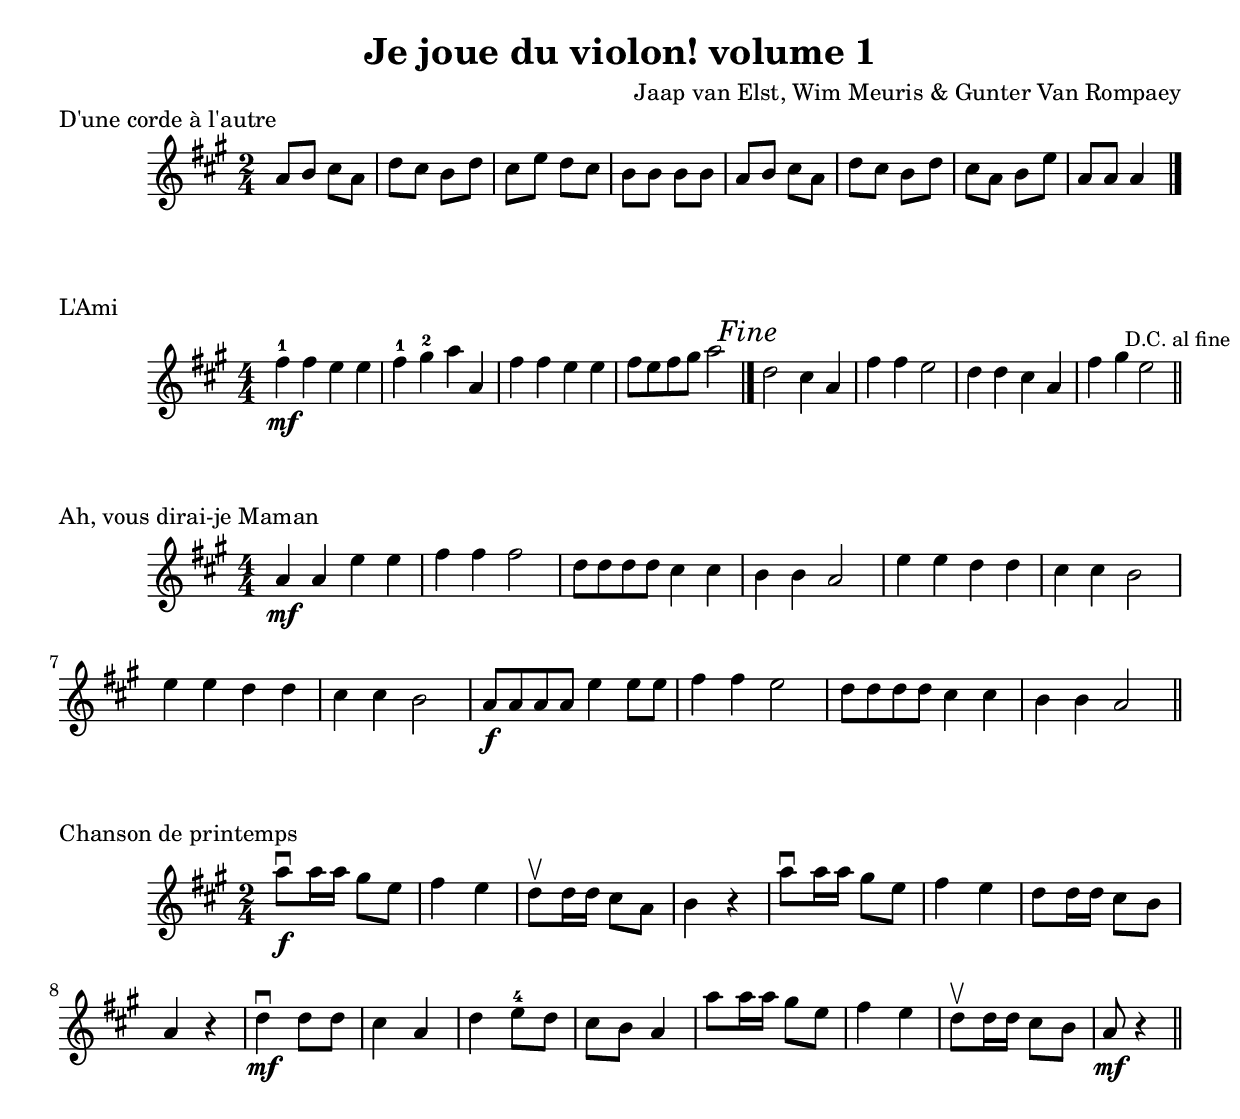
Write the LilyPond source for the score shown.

DSfine = {
  \once \override Score.RehearsalMark #'break-visibility = #'#(#t #t #f)
  \mark \markup { \small "D.S. al fine" }
}

DS = {
  \once \override Score.RehearsalMark #'break-visibility = #'#(#t #t #f)
  \mark \markup { \small "D.S." }
}

DCfine = {
  \once \override Score.RehearsalMark #'break-visibility = #'#(#t #t #f)
  \mark \markup { \small "D.C. al fine" }
}

DCcoda = {
  \once \override Score.RehearsalMark #'break-visibility = #'#(#t #t #f)
  \mark \markup { \small "D.C. al coda" }
}

DScoda = {
  \once \override Score.RehearsalMark #'break-visibility = #'#(#t #t #f)
  \mark \markup { \small "D.S. al coda" }
}

Fine = {
  \once \override Score.RehearsalMark #'break-visibility = #'#(#t #t #f)
  \mark \markup { \italic "Fine" }
}

GotoCoda = {
  \once \override Score.RehearsalMark #'break-visibility = #'#(#t #t #f)
  \mark \markup { \small \musicglyph #"scripts.coda" }
}

\header {
  title = "Je joue du violon! volume 1"
  composer = "Jaap van Elst, Wim Meuris & Gunter Van Rompaey"
}

\language "français"

\score {
\header { piece = "D'une corde à l'autre" }
  \relative la' {
    \numericTimeSignature
    \time 2/4
    \key la \major
    la8 si8 dod8 la8
    re8 dod8 si8 re8
    dod8 mi8 re8 dod8
    si8 si8 si8 si8
    la8 si8 dod8 la8
    re8 dod8 si8 re8
    dod8 la8 si8 mi8
    la,8 la8 la4
    \bar "|."
  }
  \layout {}
  \midi {}
}

\score {
\header { piece = "L'Ami" }
  \relative la'' {
    \numericTimeSignature
    \time 4/4
    \key la \major
    fad4^1\mf fad4 mi4 mi4
    fad4^1 sold4^2 la4 la,4
    fad'4 fad4 mi4 mi4
    fad8 mi8 fad8 sold8 la2
    \Fine
    \bar "|."
    re,2 dod4 la fad' fad mi2 re4 re dod la fad' sold mi2
    \DCfine
    \bar "||"
  }
  \layout {}
  \midi {}
}

\score {
\header { piece = "Ah, vous dirai-je Maman" }
  \relative la' {
    \numericTimeSignature
    \time 4/4
    \key la \major
    la4\mf la mi' mi 
    fad fad fad2
    re8 re re re dod4 dod
    si si la2
    mi'4 mi re re
    dod dod si2
    mi4 mi re re
    dod dod si2
    la8\f la la la
    mi'4 mi8 mi8
    fad4 fad mi2
    re8 re re re
    dod4 dod
    si si la2
    \bar "||"
  }
  \layout {}
  \midi {}
}

\score {
\header { piece = "Chanson de printemps" }
  \relative la'' {
    \numericTimeSignature
    \time 2/4
    \key la \major
    la8\f\downbow la16 la16 sold8 mi
    fad4 mi
    re8\upbow re16 re dod8 la
    si4 r4
    la'8\downbow la16 la16 sold8 mi
    fad4 mi
    re8 re16 re dod8 si
    la4 r4
    re\downbow\mf re8 re
    dod4 la
    re mi8^4 re
    dod si la4
    la'8 la16 la16 sold8 mi
    fad4 mi
    re8\upbow re16 re dod8 si
    la\mf r4
    \bar "||"
  }
  \layout {}
  \midi {}
}

